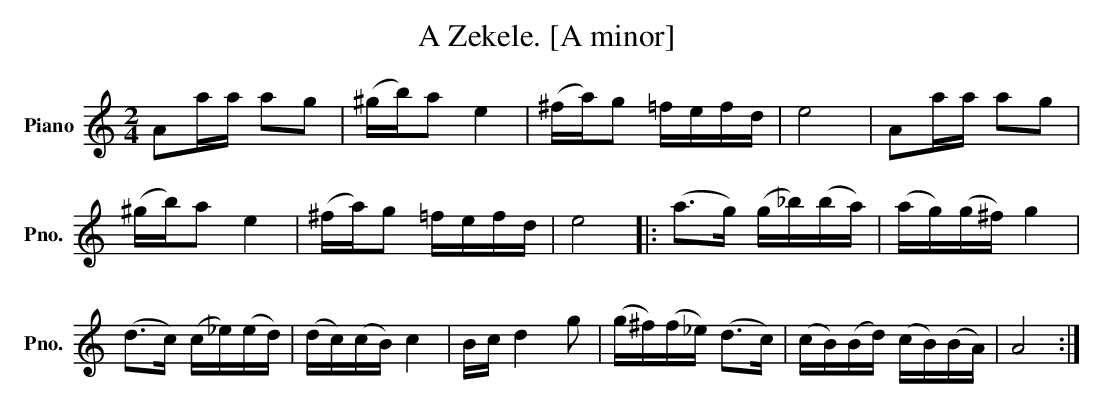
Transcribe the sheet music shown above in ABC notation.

X:1
T:A Zekele. [A minor]
L:1/16
M:2/4
K:C
V:1 treble nm="Piano" snm="Pno."
V:1
 A2aa a2g2 | (^gb)a2 e4 | (^fa)g2 =fefd | e8 | A2aa a2g2 |$ (^gb)a2 e4 | (^fa)g2 =fefd | e8 |: %8
 (a2>g2) (g_b)(ba) | (ag)(g^f) g4 |$ (d2>c2) (c_e)(ed) | (dc)(cB) c4 | Bc d4 g2 | %13
 (g^f)(f_e) (d2>c2) | (cB)(Bd) (cB)(BA) | A8 :| %16
